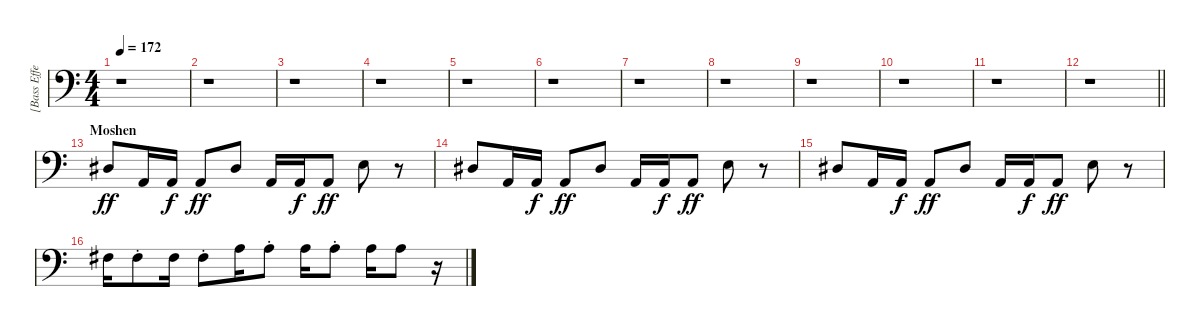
\track ("[Bass Effekt]" "[Bass Effe") {instrument distortionguitar}
\staff {score}
\tuning (G2 D2 A1 E1) {hide}
\ts (4 4)
\tempo 172
\clef f4
\ks c
r.1{dy ff} |
r.1 |
r.1 |
r.1 |
r.1 |
r.1 |
r.1 |
r.1 |
r.1 |
r.1 |
r.1 |
\barLineRight lightlight
r.1 |
\section ("" "Moshen")
6.3.8 0.3.16 0.3.16{dy f} 0.3.8{dy ff} 6.3.8 0.3.16 0.3.16{dy f} 0.3.8{dy ff} 7.3.8 r.8 |
6.3.8 0.3.16 0.3.16{dy f} 0.3.8{dy ff} 6.3.8 0.3.16 0.3.16{dy f} 0.3.8{dy ff} 7.3.8 r.8 |
6.3.8 0.3.16 0.3.16{dy f} 0.3.8{dy ff} 6.3.8 0.3.16 0.3.16{dy f} 0.3.8{dy ff} 7.3.8 r.8 |
9.3.16 9.3{st}.8 9.3.16 9.3{st}.8 7.2.16 7.2{st}.8 7.2.16 7.2{st}.8 7.2.16 7.2.8 r.16
